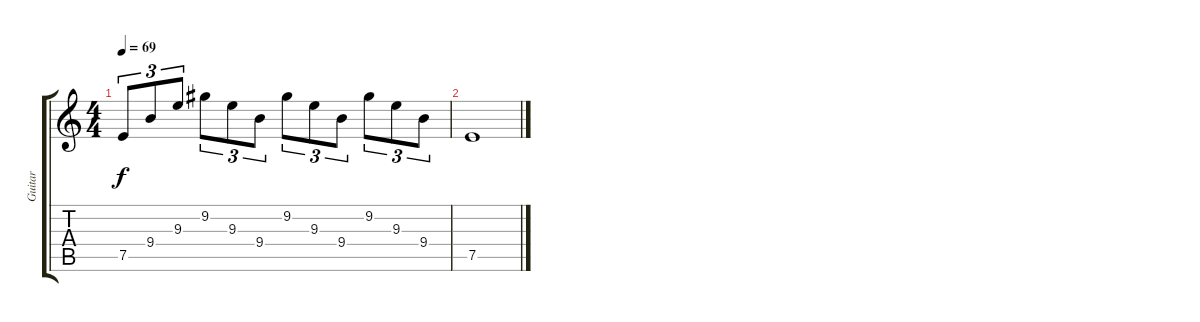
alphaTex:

\track ("Guitar" "Guitar") {instrument acousticguitarnylon}
\staff {score tabs}
\tuning (E4 B3 G3 D3 A2 E2) {hide}
\ts (4 4)
\tempo 69
\clef g2
\ks c
7.5.8{tu (3 2) dy f} 9.4.8{tu (3 2)} 9.3.8{tu (3 2)} 9.2.8{tu (3 2)} 9.3.8{tu (3 2)} 9.4.8{tu (3 2)} 9.2.8{tu (3 2)} 9.3.8{tu (3 2)} 9.4.8{tu (3 2)} 9.2.8{tu (3 2)} 9.3.8{tu (3 2)} 9.4.8{tu (3 2)} |
7.5.1
